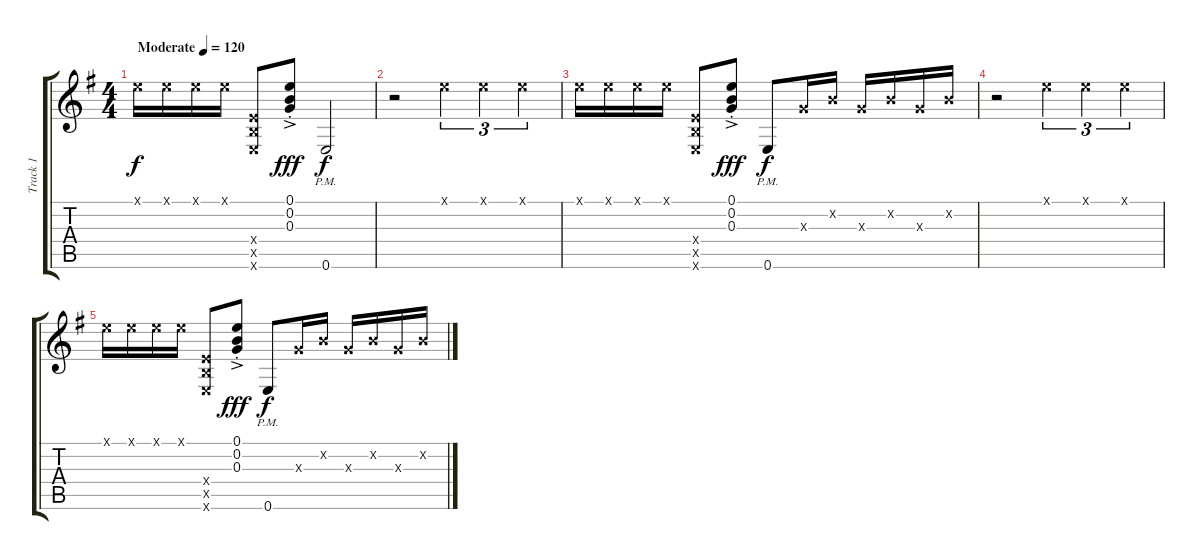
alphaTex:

\track ("Track 1" "Track 1") {instrument acousticguitarsteel}
\staff {score tabs}
\tuning (E4 B3 G3 D3 A2 E2) {hide}
\ts (4 4)
\tempo (120 "Moderate")
\clef g2
\ks g
0.1{x}.16{dy f instrument acousticguitarsteel} 0.1{x}.16 0.1{x}.16 0.1{x}.16 (2.4{x} 2.5{x} 0.6{x}).8 (0.1{ac st} 0.2{ac} 0.3{ac}).8{dy fff} 0.6{pm}.2{dy f} |
r.2 0.1{x}.4{tu (3 2)} 0.1{x}.4{tu (3 2)} 0.1{x}.4{tu (3 2)} |
0.1{x}.16 0.1{x}.16 0.1{x}.16 0.1{x}.16 (2.4{x} 2.5{x} 0.6{x}).8 (0.1{ac st} 0.2{ac} 0.3{ac}).8{dy fff} 0.6{pm}.8{dy f} 0.3{x}.16 0.2{x}.16 0.3{x}.16 0.2{x}.16 0.3{x}.16 0.2{x}.16 |
r.2 0.1{x}.4{tu (3 2)} 0.1{x}.4{tu (3 2)} 0.1{x}.4{tu (3 2)} |
0.1{x}.16 0.1{x}.16 0.1{x}.16 0.1{x}.16 (2.4{x} 2.5{x} 0.6{x}).8 (0.1{ac st} 0.2{ac} 0.3{ac}).8{dy fff} 0.6{pm}.8{dy f} 0.3{x}.16 0.2{x}.16 0.3{x}.16 0.2{x}.16 0.3{x}.16 0.2{x}.16
